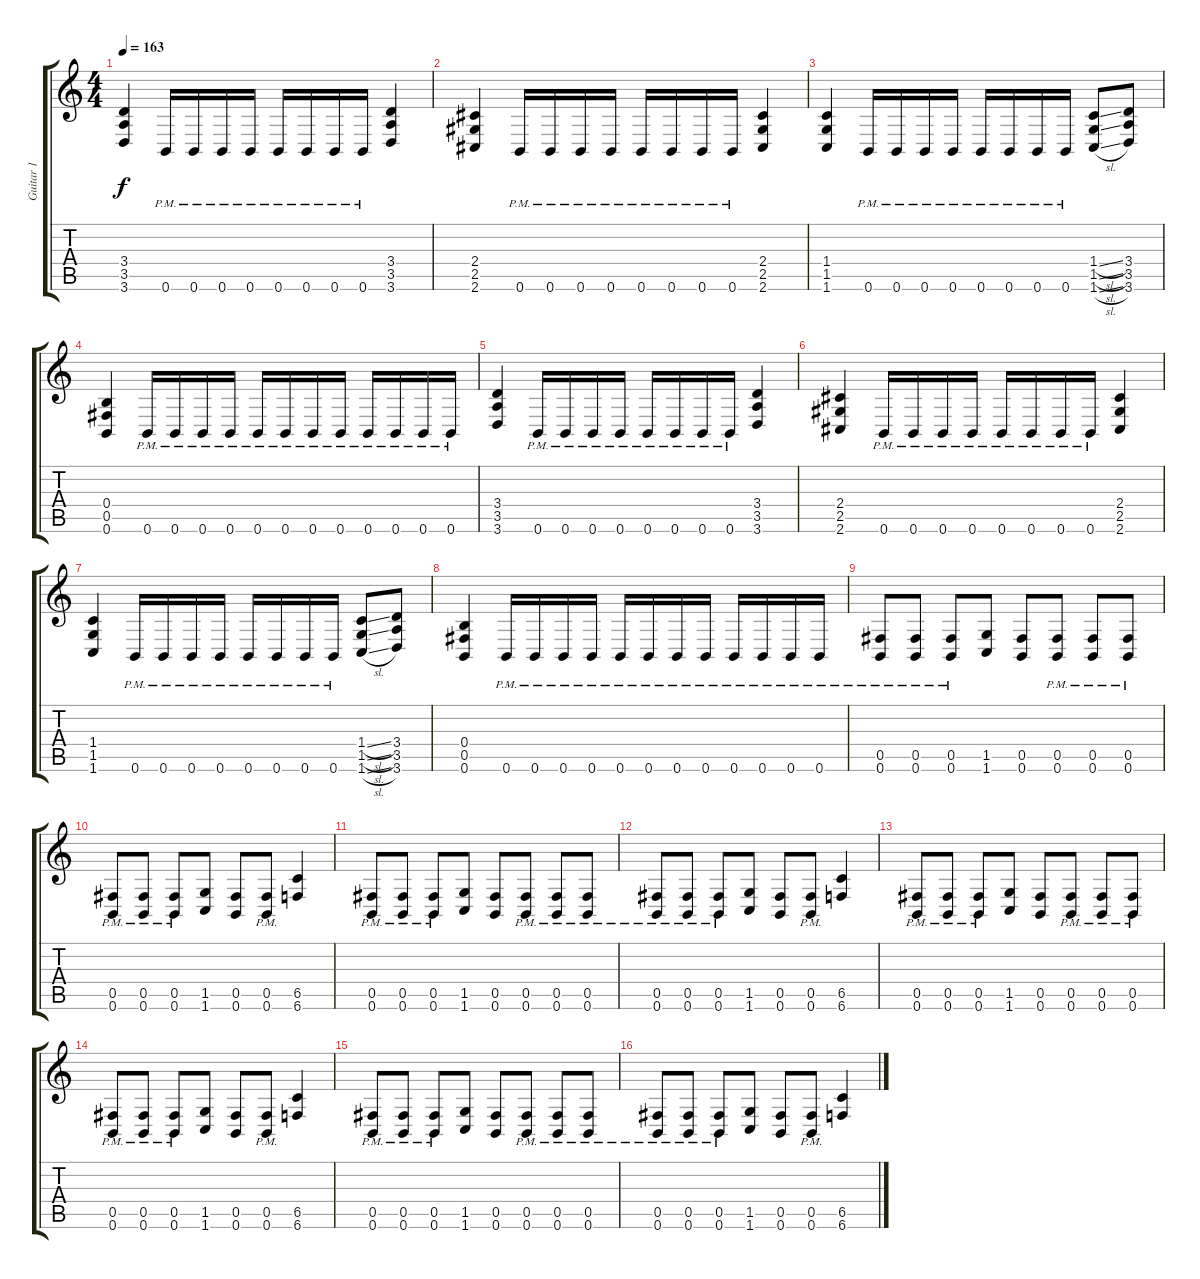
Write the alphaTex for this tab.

\track ("Guitar 1" "Guitar 1") {instrument distortionguitar}
\staff {score tabs}
\tuning (Db4 Ab3 E3 B2 Gb2 B1) {hide}
\ts (4 4)
\tempo 163
\clef g2
\ks c
(3.4 3.5 3.6).4{dy f} 0.6{pm}.16 0.6{pm}.16 0.6{pm}.16 0.6{pm}.16 0.6{pm}.16 0.6{pm}.16 0.6{pm}.16 0.6{pm}.16 (3.4 3.5 3.6).4 |
(2.4 2.5 2.6).4 0.6{pm}.16 0.6{pm}.16 0.6{pm}.16 0.6{pm}.16 0.6{pm}.16 0.6{pm}.16 0.6{pm}.16 0.6{pm}.16 (2.4 2.5 2.6).4 |
(1.4 1.5 1.6).4 0.6{pm}.16 0.6{pm}.16 0.6{pm}.16 0.6{pm}.16 0.6{pm}.16 0.6{pm}.16 0.6{pm}.16 0.6{pm}.16 (1.4{sl} 1.5{sl} 1.6{sl}).8 (3.4 3.5 3.6).8 |
(0.4 0.5 0.6).4 0.6{pm}.16 0.6{pm}.16 0.6{pm}.16 0.6{pm}.16 0.6{pm}.16 0.6{pm}.16 0.6{pm}.16 0.6{pm}.16 0.6{pm}.16 0.6{pm}.16 0.6{pm}.16 0.6{pm}.16 |
(3.4 3.5 3.6).4 0.6{pm}.16 0.6{pm}.16 0.6{pm}.16 0.6{pm}.16 0.6{pm}.16 0.6{pm}.16 0.6{pm}.16 0.6{pm}.16 (3.4 3.5 3.6).4 |
(2.4 2.5 2.6).4 0.6{pm}.16 0.6{pm}.16 0.6{pm}.16 0.6{pm}.16 0.6{pm}.16 0.6{pm}.16 0.6{pm}.16 0.6{pm}.16 (2.4 2.5 2.6).4 |
(1.4 1.5 1.6).4 0.6{pm}.16 0.6{pm}.16 0.6{pm}.16 0.6{pm}.16 0.6{pm}.16 0.6{pm}.16 0.6{pm}.16 0.6{pm}.16 (1.4{sl} 1.5{sl} 1.6{sl}).8 (3.4 3.5 3.6).8 |
(0.4 0.5 0.6).4 0.6{pm}.16 0.6{pm}.16 0.6{pm}.16 0.6{pm}.16 0.6{pm}.16 0.6{pm}.16 0.6{pm}.16 0.6{pm}.16 0.6{pm}.16 0.6{pm}.16 0.6{pm}.16 0.6{pm}.16 |
(0.5{pm} 0.6{pm}).8 (0.5{pm} 0.6{pm}).8 (0.5{pm} 0.6{pm}).8 (1.5 1.6).8 (0.5 0.6).8 (0.5{pm} 0.6{pm}).8 (0.5{pm} 0.6{pm}).8 (0.5{pm} 0.6{pm}).8 |
(0.5{pm} 0.6{pm}).8 (0.5{pm} 0.6{pm}).8 (0.5{pm} 0.6{pm}).8 (1.5 1.6).8 (0.5 0.6).8 (0.5{pm} 0.6{pm}).8 (6.5 6.6).4 |
(0.5{pm} 0.6{pm}).8 (0.5{pm} 0.6{pm}).8 (0.5{pm} 0.6{pm}).8 (1.5 1.6).8 (0.5 0.6).8 (0.5{pm} 0.6{pm}).8 (0.5{pm} 0.6{pm}).8 (0.5{pm} 0.6{pm}).8 |
(0.5{pm} 0.6{pm}).8 (0.5{pm} 0.6{pm}).8 (0.5{pm} 0.6{pm}).8 (1.5 1.6).8 (0.5 0.6).8 (0.5{pm} 0.6{pm}).8 (6.5 6.6).4 |
(0.5{pm} 0.6{pm}).8 (0.5{pm} 0.6{pm}).8 (0.5{pm} 0.6{pm}).8 (1.5 1.6).8 (0.5 0.6).8 (0.5{pm} 0.6{pm}).8 (0.5{pm} 0.6{pm}).8 (0.5{pm} 0.6{pm}).8 |
(0.5{pm} 0.6{pm}).8 (0.5{pm} 0.6{pm}).8 (0.5{pm} 0.6{pm}).8 (1.5 1.6).8 (0.5 0.6).8 (0.5{pm} 0.6{pm}).8 (6.5 6.6).4 |
(0.5{pm} 0.6{pm}).8 (0.5{pm} 0.6{pm}).8 (0.5{pm} 0.6{pm}).8 (1.5 1.6).8 (0.5 0.6).8 (0.5{pm} 0.6{pm}).8 (0.5{pm} 0.6{pm}).8 (0.5{pm} 0.6{pm}).8 |
(0.5{pm} 0.6{pm}).8 (0.5{pm} 0.6{pm}).8 (0.5{pm} 0.6{pm}).8 (1.5 1.6).8 (0.5 0.6).8 (0.5{pm} 0.6{pm}).8 (6.5 6.6).4
